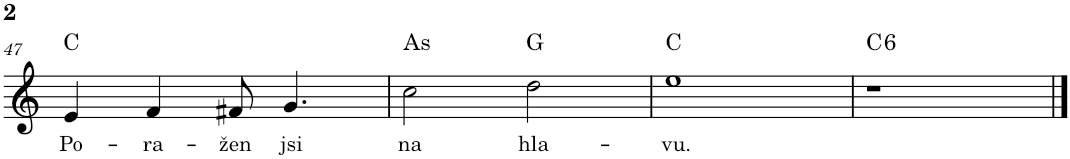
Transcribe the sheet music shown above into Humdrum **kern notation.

**kern	**text	**harte
*part1	*part1	*part1
*staff1	*staff1	*
*I"Zpěv	*	*
!!LO:PB:g=z
*clefG2	*	*
*k[]	*	*
*M2/2	*	*
*met(c|)	*	*
=47	=47	=47
!	!LO:LY:b	!
4e/	Po-	C:maj
!	!LO:LY:b	!
4f/	-ra-	.
!	!LO:LY:b	!
8f#X/	-žen	.
!	!LO:LY:b	!
4.g/	jsi	.
=48	=48	=48
!	!LO:LY:b	!
2cc\	na	Ab:maj
!	!LO:LY:b	!
2dd\	hla-	G:maj
=49	=49	=49
!	!LO:LY:b	!
1ee	-vu.	C:maj
=50	=50	=50
!	!	!LO:H:kt=6
1r	.	C:maj6
==	==	==
*-	*-	*-
